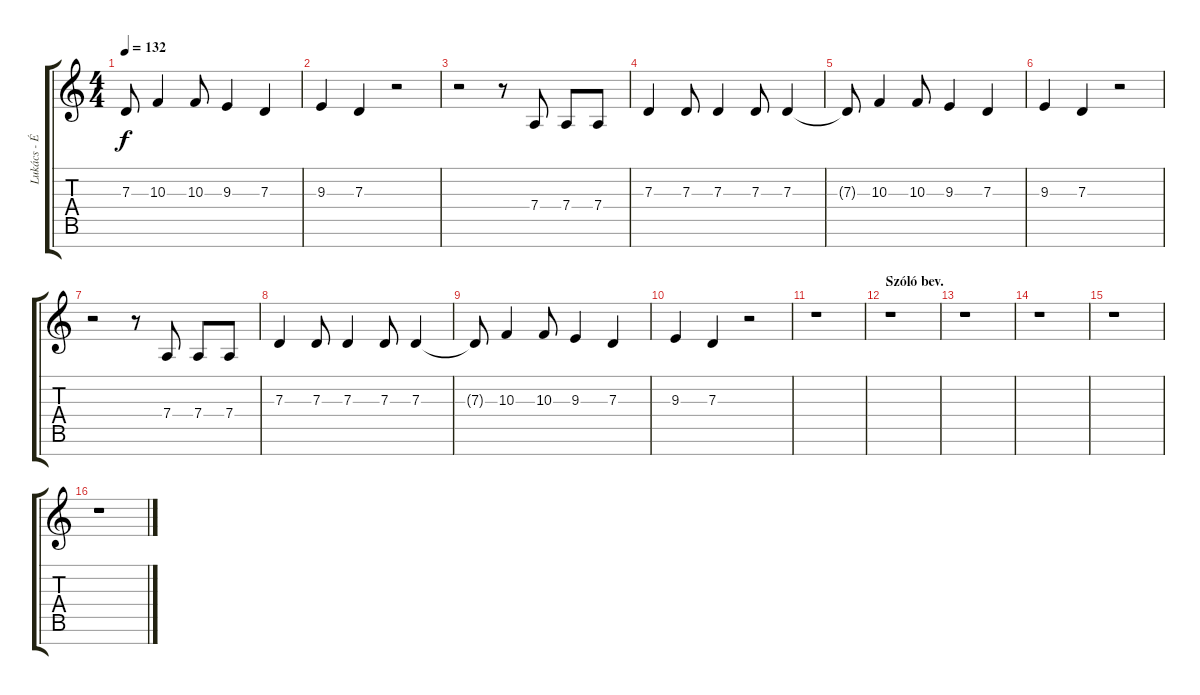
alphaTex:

\track ("Lukács - Ének" "Lukács - É") {instrument oboe}
\staff {score tabs}
\tuning (E4 B3 G3 D3 A2 E2 B1) {hide}
\ts (4 4)
\tempo 132
\clef g2
\ks c
7.3{t}.8{dy f} 10.3.4 10.3.8 9.3.4 7.3.4 |
9.3.4 7.3.4 r.2 |
r.2 r.8 7.4.8 7.4.8 7.4.8 |
7.3.4 7.3.8 7.3.4 7.3.8 7.3.4 |
7.3{t}.8 10.3.4 10.3.8 9.3.4 7.3.4 |
9.3.4 7.3.4 r.2 |
r.2 r.8 7.4.8 7.4.8 7.4.8 |
7.3.4 7.3.8 7.3.4 7.3.8 7.3.4 |
7.3{t}.8 10.3.4 10.3.8 9.3.4 7.3.4 |
9.3.4 7.3.4 r.2 |
r.1 |
\section ("" "Szóló bev.")
r.1 |
r.1 |
r.1 |
r.1 |
r.1
